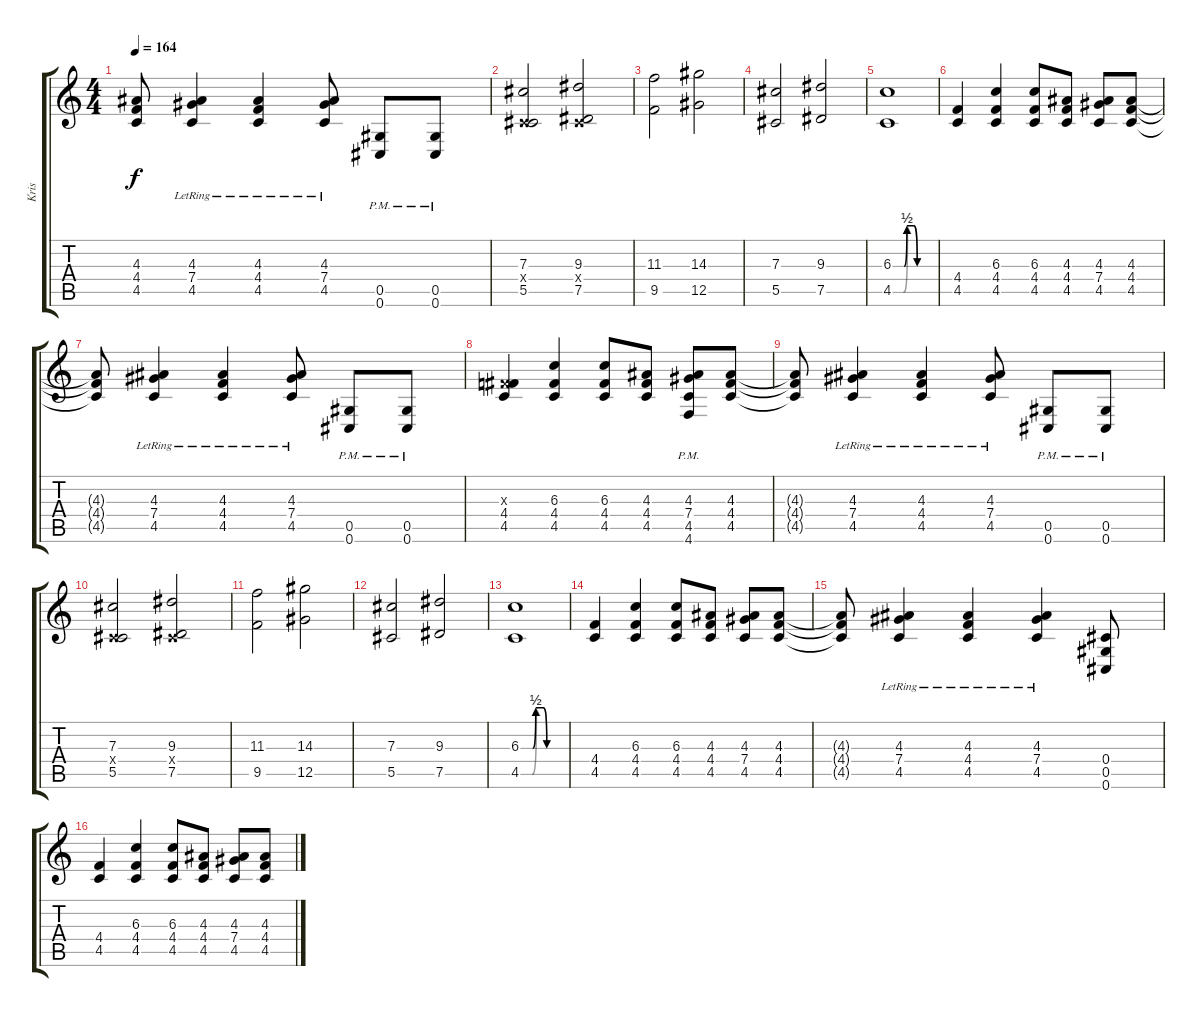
\track ("Kris" "Kris") {instrument distortionguitar}
\staff {score tabs}
\tuning (Eb4 Bb3 Gb3 Db3 Ab2 Db2) {hide}
\ts (4 4)
\tempo 164
\clef g2
\ks c
(4.3{t} 4.4{t} 4.5{t}).8{dy f} (4.3 7.4{lr} 4.5).4 (4.3{lr} 4.4 4.5).4 (4.3 7.4{lr} 4.5).8 (0.5{pm} 0.6{pm}).8 (0.5{pm} 0.6{pm}).8 |
(7.3 0.4{x} 5.5).2 (9.3 0.4{x} 7.5).2 |
(11.3 9.5).2 (14.3 12.5).2 |
(7.3 5.5).2 (9.3 7.5).2 |
(6.3{be (custom 0 0 16 0 20 2 26 2 30 2 35 0 40 0 45 0 60 0)} 4.5{be (custom 0 0 15 0 21 2 25 2 30 2 35 0 40 0 45 0 60 0)}).1 |
(4.4 4.5).4 (6.3 4.4 4.5).4 (6.3 4.4 4.5).8 (4.3 4.4 4.5).8 (4.3 7.4 4.5).8 (4.3 4.4 4.5).8 |
(4.3{t} 4.4{t} 4.5{t}).8 (4.3 7.4{lr} 4.5).4 (4.3{lr} 4.4 4.5).4 (4.3 7.4{lr} 4.5).8 (0.5{pm} 0.6{pm}).8 (0.5{pm} 0.6{pm}).8 |
(0.3{x} 4.4 4.5).4 (6.3 4.4 4.5).4 (6.3 4.4 4.5).8 (4.3 4.4 4.5).8 (4.3{pm} 7.4{pm} 4.5{pm} 4.6{pm}).8 (4.3 4.4 4.5).8 |
(4.3{t} 4.4{t} 4.5{t}).8 (4.3 7.4{lr} 4.5).4 (4.3{lr} 4.4 4.5).4 (4.3 7.4{lr} 4.5).8 (0.5{pm} 0.6{pm}).8 (0.5{pm} 0.6{pm}).8 |
(7.3 0.4{x} 5.5).2 (9.3 0.4{x} 7.5).2 |
(11.3 9.5).2 (14.3 12.5).2 |
(7.3 5.5).2 (9.3 7.5).2 |
(6.3{be (custom 0 0 16 0 20 2 26 2 30 2 35 0 40 0 45 0 60 0)} 4.5{be (custom 0 0 15 0 21 2 25 2 30 2 35 0 40 0 45 0 60 0)}).1 |
(4.4 4.5).4 (6.3 4.4 4.5).4 (6.3 4.4 4.5).8 (4.3 4.4 4.5).8 (4.3 7.4 4.5).8 (4.3 4.4 4.5).8 |
(4.3{t} 4.4{t} 4.5{t}).8 (4.3 7.4{lr} 4.5).4 (4.3{lr} 4.4 4.5).4 (4.3 7.4{lr} 4.5).4 (0.4 0.5 0.6).8 |
(4.4 4.5).4 (6.3 4.4 4.5).4 (6.3 4.4 4.5).8 (4.3 4.4 4.5).8 (4.3 7.4 4.5).8 (4.3 4.4 4.5).8
